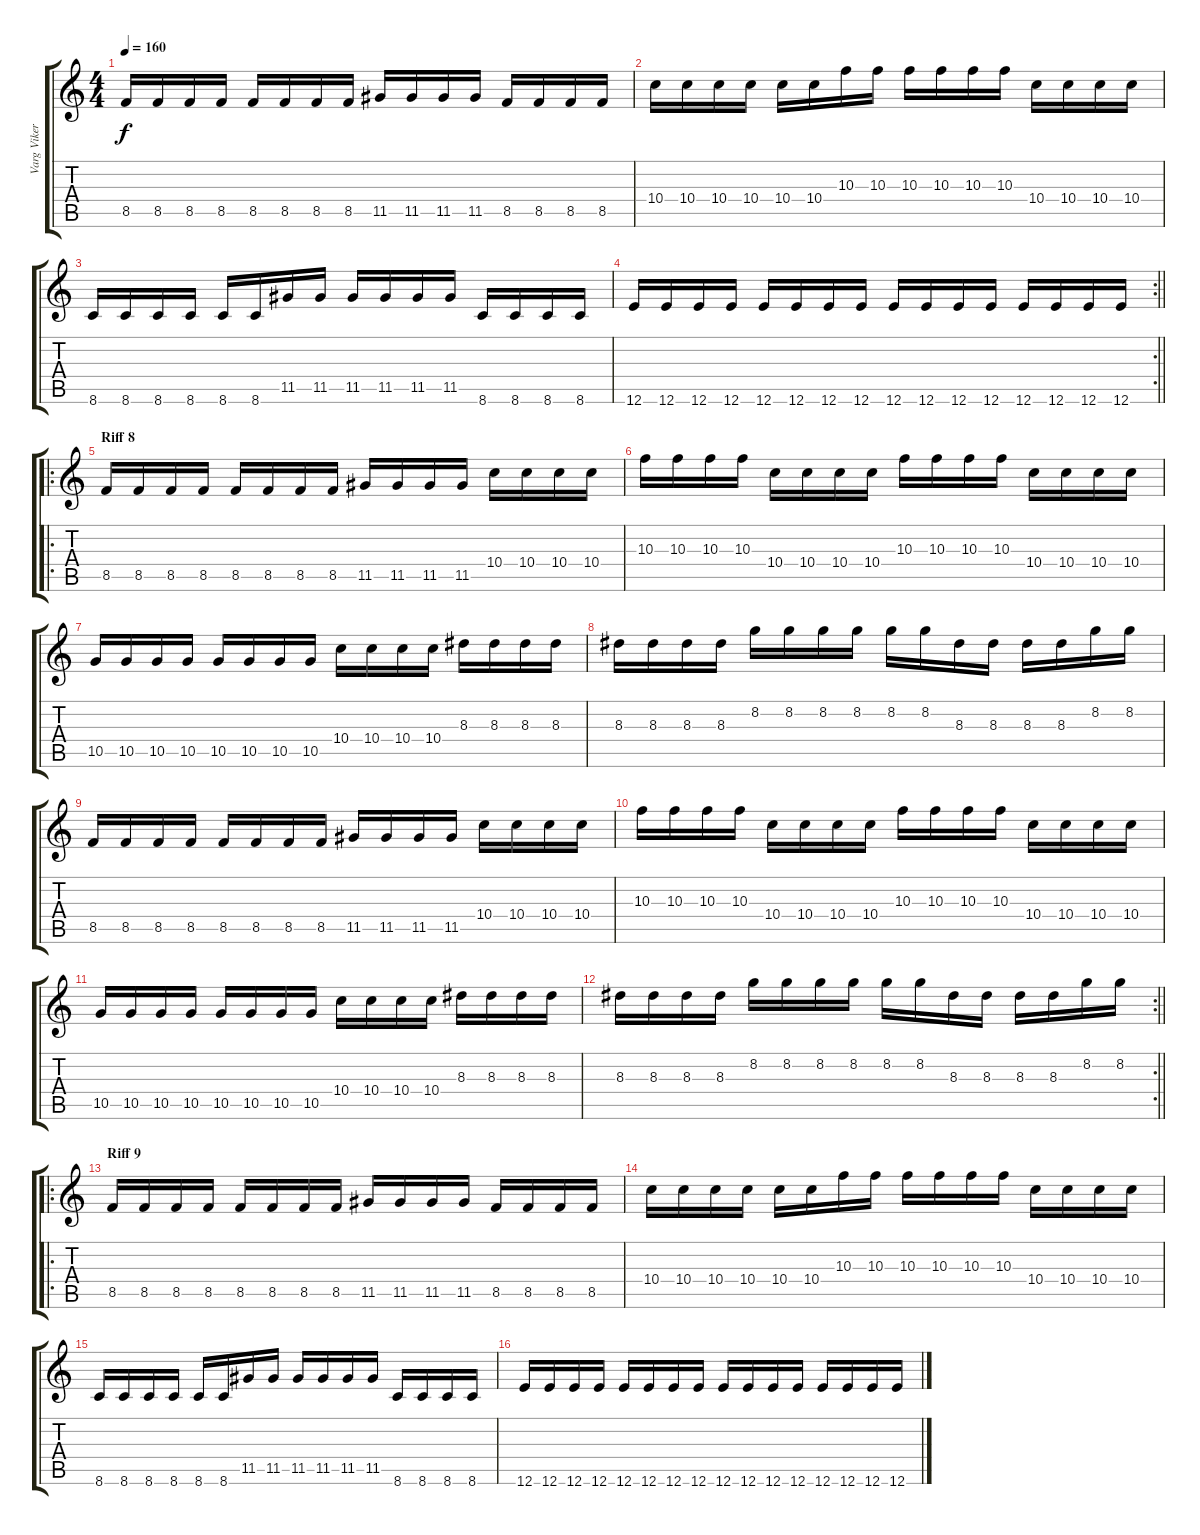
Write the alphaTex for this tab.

\track ("Varg Vikernes (Guitar)" "Varg Viker") {instrument distortionguitar}
\staff {score tabs}
\tuning (E4 B3 G3 D3 A2 E2) {hide}
\ts (4 4)
\tempo 160
\clef g2
\ks c
8.5.16{dy f} 8.5.16 8.5.16 8.5.16 8.5.16 8.5.16 8.5.16 8.5.16 11.5.16 11.5.16 11.5.16 11.5.16 8.5.16 8.5.16 8.5.16 8.5.16 |
10.4.16 10.4.16 10.4.16 10.4.16 10.4.16 10.4.16 10.3.16 10.3.16 10.3.16 10.3.16 10.3.16 10.3.16 10.4.16 10.4.16 10.4.16 10.4.16 |
8.6.16 8.6.16 8.6.16 8.6.16 8.6.16 8.6.16 11.5.16 11.5.16 11.5.16 11.5.16 11.5.16 11.5.16 8.6.16 8.6.16 8.6.16 8.6.16 |
\rc 2
\barLineRight lightlight
12.6.16 12.6.16 12.6.16 12.6.16 12.6.16 12.6.16 12.6.16 12.6.16 12.6.16 12.6.16 12.6.16 12.6.16 12.6.16 12.6.16 12.6.16 12.6.16 |
\ro
\section ("" "Riff 8")
8.5.16 8.5.16 8.5.16 8.5.16 8.5.16 8.5.16 8.5.16 8.5.16 11.5.16 11.5.16 11.5.16 11.5.16 10.4.16 10.4.16 10.4.16 10.4.16 |
10.3.16 10.3.16 10.3.16 10.3.16 10.4.16 10.4.16 10.4.16 10.4.16 10.3.16 10.3.16 10.3.16 10.3.16 10.4.16 10.4.16 10.4.16 10.4.16 |
10.5.16 10.5.16 10.5.16 10.5.16 10.5.16 10.5.16 10.5.16 10.5.16 10.4.16 10.4.16 10.4.16 10.4.16 8.3.16 8.3.16 8.3.16 8.3.16 |
8.3.16 8.3.16 8.3.16 8.3.16 8.2.16 8.2.16 8.2.16 8.2.16 8.2.16 8.2.16 8.3.16 8.3.16 8.3.16 8.3.16 8.2.16 8.2.16 |
8.5.16 8.5.16 8.5.16 8.5.16 8.5.16 8.5.16 8.5.16 8.5.16 11.5.16 11.5.16 11.5.16 11.5.16 10.4.16 10.4.16 10.4.16 10.4.16 |
10.3.16 10.3.16 10.3.16 10.3.16 10.4.16 10.4.16 10.4.16 10.4.16 10.3.16 10.3.16 10.3.16 10.3.16 10.4.16 10.4.16 10.4.16 10.4.16 |
10.5.16 10.5.16 10.5.16 10.5.16 10.5.16 10.5.16 10.5.16 10.5.16 10.4.16 10.4.16 10.4.16 10.4.16 8.3.16 8.3.16 8.3.16 8.3.16 |
\rc 2
\barLineRight lightlight
8.3.16 8.3.16 8.3.16 8.3.16 8.2.16 8.2.16 8.2.16 8.2.16 8.2.16 8.2.16 8.3.16 8.3.16 8.3.16 8.3.16 8.2.16 8.2.16 |
\ro
\section ("" "Riff 9")
8.5.16 8.5.16 8.5.16 8.5.16 8.5.16 8.5.16 8.5.16 8.5.16 11.5.16 11.5.16 11.5.16 11.5.16 8.5.16 8.5.16 8.5.16 8.5.16 |
10.4.16 10.4.16 10.4.16 10.4.16 10.4.16 10.4.16 10.3.16 10.3.16 10.3.16 10.3.16 10.3.16 10.3.16 10.4.16 10.4.16 10.4.16 10.4.16 |
8.6.16 8.6.16 8.6.16 8.6.16 8.6.16 8.6.16 11.5.16 11.5.16 11.5.16 11.5.16 11.5.16 11.5.16 8.6.16 8.6.16 8.6.16 8.6.16 |
12.6.16 12.6.16 12.6.16 12.6.16 12.6.16 12.6.16 12.6.16 12.6.16 12.6.16 12.6.16 12.6.16 12.6.16 12.6.16 12.6.16 12.6.16 12.6.16
